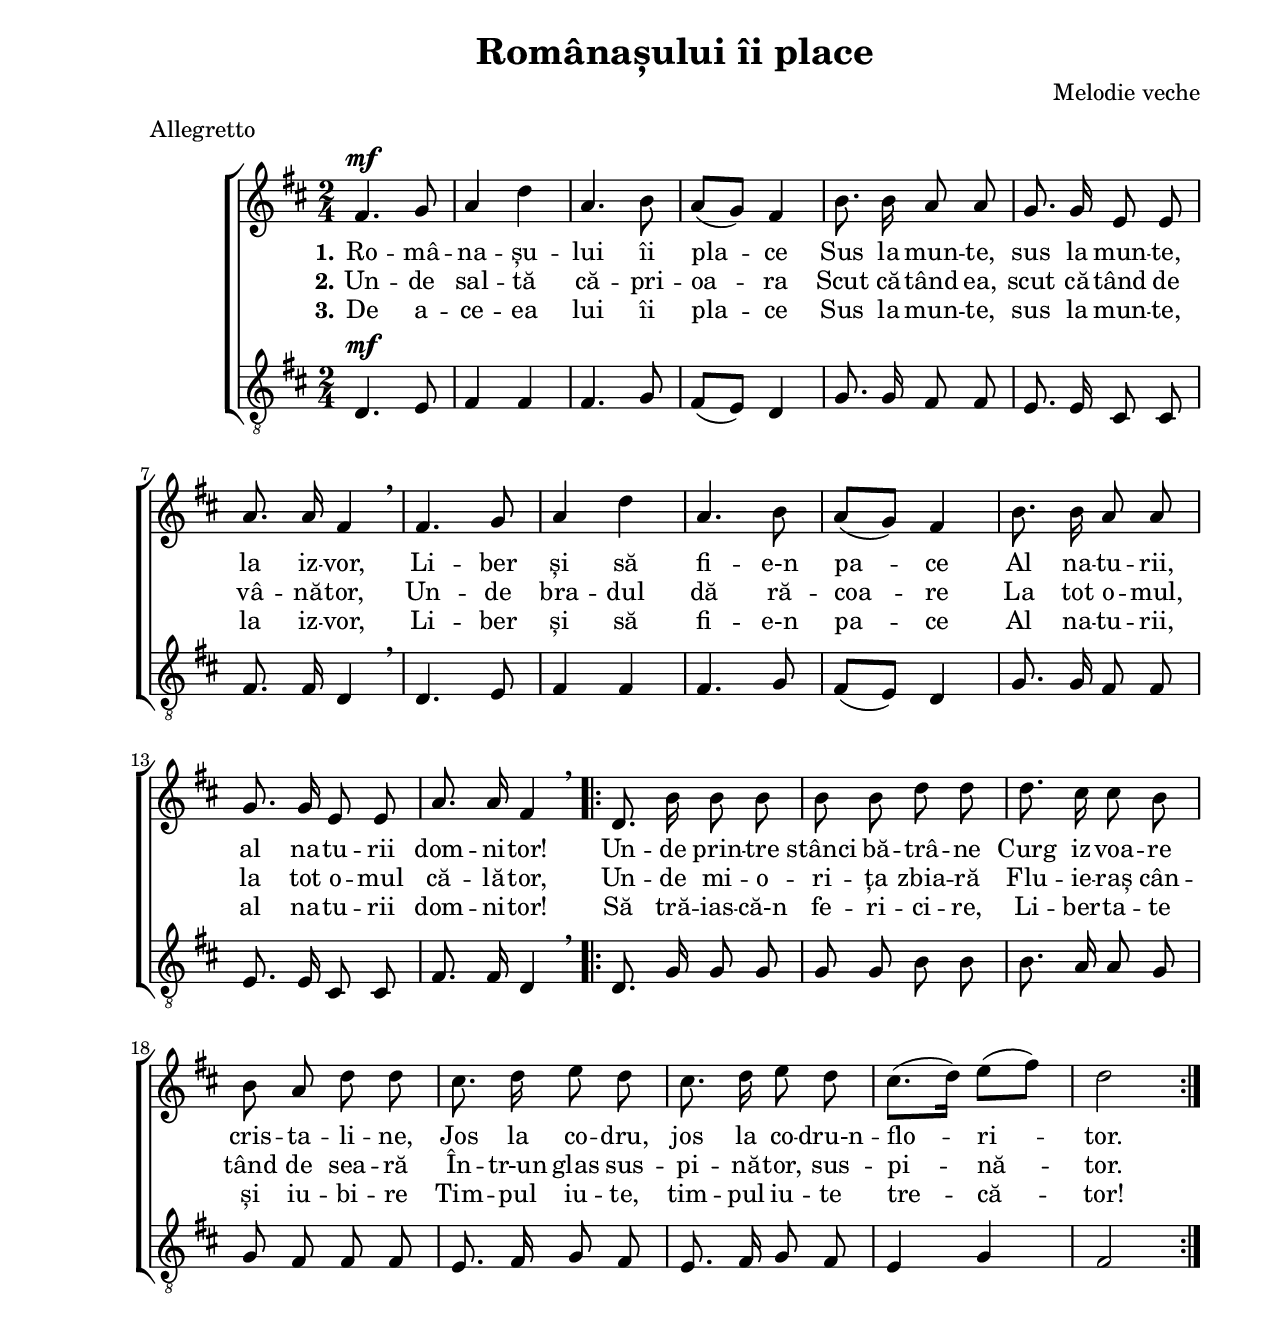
\version "2.19.80"

\paper {
  #(set-paper-size "letter")
  left-margin = 1\in
  line-width = 7\in
  print-page-number = false
  top-margin = 0.7\in
  bottom-margin = 0.7\in
}

\header {
  title = "Românașului îi place"
  composer = "Melodie veche"
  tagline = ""
  meter = "Allegretto"
}

global = {
  \key d \major
  \time 2/4
  \autoBeamOff
  \set Staff.midiInstrument = "clarinet"
  \set Score.tempoHideNote = ##t
}

stanzaOne = \lyricmode {
  \set stanza = "1."
  Ro -- mâ -- na -- șu -- lui îi pla -- ce
  Sus la mun -- te, sus la mun -- te, la iz -- vor,
  Li -- ber și să fi -- e-n pa -- ce
  Al na -- tu -- rii, al na -- tu -- rii dom -- ni -- tor!

  Un -- de prin -- tre stânci bă -- trâ -- ne
  Curg iz -- voa -- re cris -- ta -- li -- ne,
  Jos la co -- dru, jos la co -- dru-n -- flo -- ri -- tor.
}

stanzaTwo = \lyricmode {
  \set stanza = "2."
  Un -- de sal -- tă că -- pri -- oa -- ra
  Scut că -- tând ea, scut că -- tând de vâ -- nă -- tor,
  Un -- de bra -- dul dă ră -- coa -- re
  La tot o -- mul, la tot o -- mul că -- lă -- tor,

  Un -- de mi -- o -- ri -- ța zbia -- ră
  Flu -- ie -- raș cân -- tând de sea -- ră
  În -- tr-un glas sus -- pi -- nă -- tor, sus -- pi -- nă -- tor.
}

stanzaThree = \lyricmode {
  \set stanza = "3."
  De a -- ce -- ea lui îi pla -- ce
  Sus la mun -- te, sus la mun -- te, la iz -- vor,
  Li -- ber și să fi -- e-n pa -- ce
  Al na -- tu -- rii, al na -- tu -- rii dom -- ni -- tor!

  Să tră -- ias -- că-n fe -- ri -- ci -- re,
  Li -- ber -- ta -- te și iu -- bi -- re
  Tim -- pul iu -- te, tim -- pul iu -- te tre -- că -- tor!
}

womenMusic = \relative c' {
  fis4.^\mf g8
  a4 d4
  a4. b8
  a8([ g8)] fis4
  b8. b16 a8 a8
  g8. g16 e8 e8
  a8. a16
  \tempo 4 = 40
  fis4 \breathe
  \tempo 4 = 120

  fis4. g8
  a4 d4
  a4. b8
  a8([ g8)] fis4
  b8. b16 a8 a8
  g8. g16 e8 e8
  a8. a16
  \tempo 4 = 40
  fis4 \breathe
  \tempo 4 = 120

  \repeat volta 2 {
    d8. b'16 b8 b8
    b8 b8 d8 d8
    d8. cis16 cis8 b8
    b8 a8 d8 d8
    cis8. d16 e8 d8
    cis8. d16 e8 d8
    cis8.([ d16)] e8([ fis8)]
    d2
  }
}

menMusic = \relative c' {
  d,4.^\mf e8
  fis4 fis4
  fis4. g8
  fis8([ e8)] d4
  g8. g16 fis8 fis8
  e8. e16 cis8 cis8
  fis8. fis16 d4 \breathe

  d4. e8
  fis4 fis4
  fis4. g8
  fis8([ e8)] d4
  g8. g16 fis8 fis8
  e8. e16 cis8 cis8
  fis8. fis16 d4 \breathe

  \repeat volta 2 {
    d8. g16 g8 g8
    g8 g8 b8 b8
    b8. a16 a8 g8
    g8 fis8 fis8 fis8
    e8. fis16 g8 fis8
    e8. fis16 g8 fis8
    e4 g4
    fis2
  }
}

myScore = \new Score <<
  \new ChoirStaff <<
    \new Staff \new Voice { \global \womenMusic }
    \addlyrics { \stanzaOne }
    \addlyrics { \stanzaTwo }
    \addlyrics { \stanzaThree }

    \new Staff <<
      \clef "G_8"
      \new Voice { \global \menMusic }
      % \addlyrics { \stanzaOne }
      % \addlyrics { \stanzaTwo }
      % \addlyrics { \stanzaThree }
    >>
  >>
>>

\score {
  \myScore
  \layout { }
}

midiOutput = \midi {
  \tempo 4 = 120
}

\score {
  \unfoldRepeats
  \myScore
  \midi { \midiOutput }
}

\score {
  \unfoldRepeats
  \new Voice { \global \womenMusic }
  \midi { \midiOutput }
}

\score {
  \unfoldRepeats
  \new Voice { \global \menMusic }
  \midi { \midiOutput }
}
